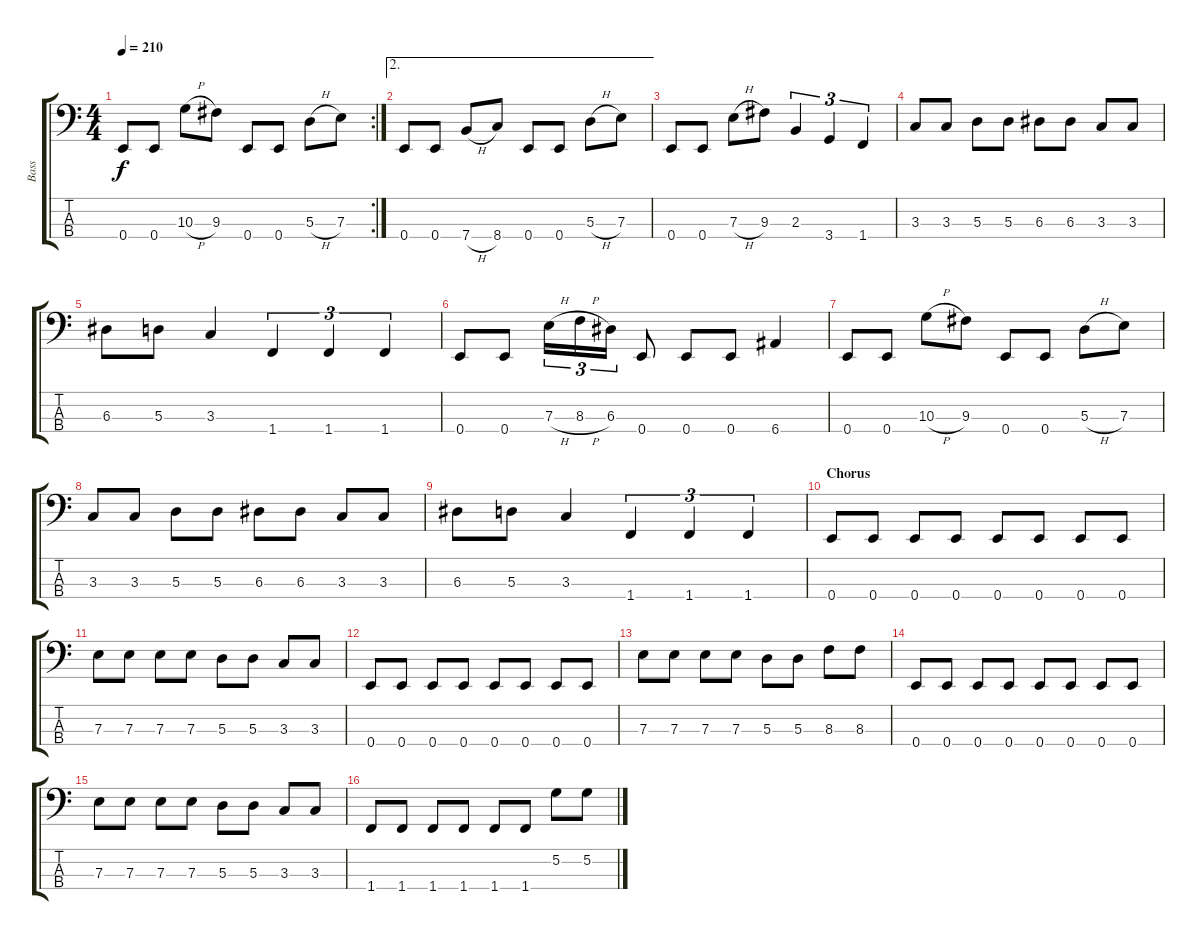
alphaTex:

\track ("Bass" "Bass") {instrument electricbassfinger}
\staff {score tabs}
\tuning (G2 D2 A1 E1) {hide}
\rc 2
\ts (4 4)
\tempo 210
\clef f4
\ks c
0.4.8{dy f} 0.4.8 10.3{h}.8 9.3.8 0.4.8 0.4.8 5.3{h}.8 7.3.8 |
\ae 2
0.4.8 0.4.8 7.4{h}.8 8.4.8 0.4.8 0.4.8 5.3{h}.8 7.3.8 |
0.4.8 0.4.8 7.3{h}.8 9.3.8 2.3.4{tu (3 2)} 3.4.4{tu (3 2)} 1.4.4{tu (3 2)} |
3.3.8 3.3.8 5.3.8 5.3.8 6.3.8 6.3.8 3.3.8 3.3.8 |
6.3.8 5.3.8 3.3.4 1.4.4{tu (3 2)} 1.4.4{tu (3 2)} 1.4.4{tu (3 2)} |
0.4.8 0.4.8 7.3{h}.16{tu (3 2)} 8.3{h}.16{tu (3 2)} 6.3.16{tu (3 2)} 0.4.8 0.4.8 0.4.8 6.4.4 |
0.4.8 0.4.8 10.3{h}.8 9.3.8 0.4.8 0.4.8 5.3{h}.8 7.3.8 |
3.3.8 3.3.8 5.3.8 5.3.8 6.3.8 6.3.8 3.3.8 3.3.8 |
6.3.8 5.3.8 3.3.4 1.4.4{tu (3 2)} 1.4.4{tu (3 2)} 1.4.4{tu (3 2)} |
\section ("" "Chorus")
0.4.8 0.4.8 0.4.8 0.4.8 0.4.8 0.4.8 0.4.8 0.4.8 |
7.3.8 7.3.8 7.3.8 7.3.8 5.3.8 5.3.8 3.3.8 3.3.8 |
0.4.8 0.4.8 0.4.8 0.4.8 0.4.8 0.4.8 0.4.8 0.4.8 |
7.3.8 7.3.8 7.3.8 7.3.8 5.3.8 5.3.8 8.3.8 8.3.8 |
0.4.8 0.4.8 0.4.8 0.4.8 0.4.8 0.4.8 0.4.8 0.4.8 |
7.3.8 7.3.8 7.3.8 7.3.8 5.3.8 5.3.8 3.3.8 3.3.8 |
1.4.8 1.4.8 1.4.8 1.4.8 1.4.8 1.4.8 5.2.8 5.2.8
